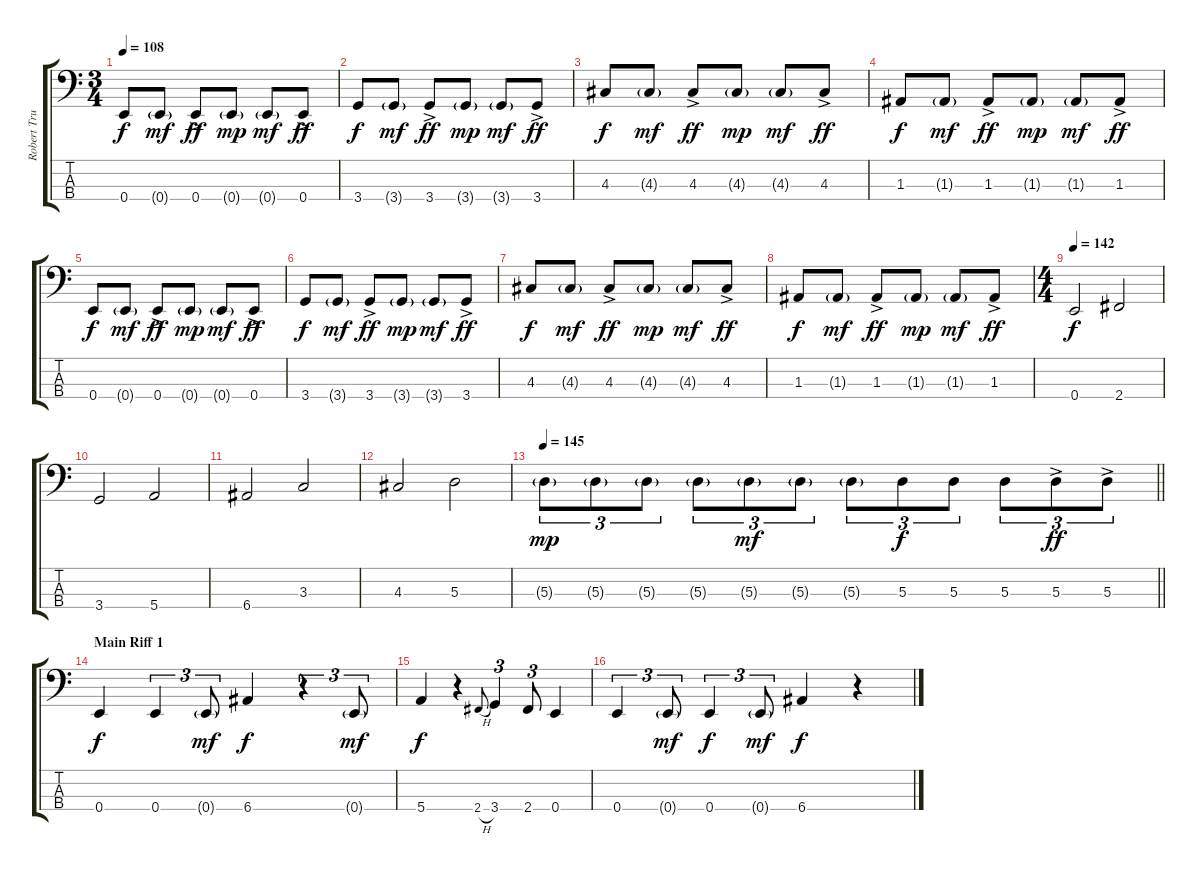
\track ("Robert Trujillo (Bass)" "Robert Tru") {instrument electricbassfinger}
\staff {score tabs}
\tuning (G2 D2 A1 E1) {hide}
\ts (3 4)
\tempo 108
\clef f4
\ks c
0.4.8{dy f volume 12} 0.4{g}.8{dy mf} 0.4{ac}.8{dy ff} 0.4{g}.8{dy mp} 0.4{g}.8{dy mf} 0.4{ac}.8{dy ff} |
3.4.8{dy f} 3.4{g}.8{dy mf} 3.4{ac}.8{dy ff} 3.4{g}.8{dy mp} 3.4{g}.8{dy mf} 3.4{ac}.8{dy ff} |
4.3.8{dy f} 4.3{g}.8{dy mf} 4.3{ac}.8{dy ff} 4.3{g}.8{dy mp} 4.3{g}.8{dy mf} 4.3{ac}.8{dy ff} |
1.3.8{dy f} 1.3{g}.8{dy mf} 1.3{ac}.8{dy ff} 1.3{g}.8{dy mp} 1.3{g}.8{dy mf} 1.3{ac}.8{dy ff} |
0.4.8{dy f} 0.4{g}.8{dy mf} 0.4{ac}.8{dy ff} 0.4{g}.8{dy mp} 0.4{g}.8{dy mf} 0.4{ac}.8{dy ff} |
3.4.8{dy f} 3.4{g}.8{dy mf} 3.4{ac}.8{dy ff} 3.4{g}.8{dy mp} 3.4{g}.8{dy mf} 3.4{ac}.8{dy ff} |
4.3.8{dy f} 4.3{g}.8{dy mf} 4.3{ac}.8{dy ff} 4.3{g}.8{dy mp} 4.3{g}.8{dy mf} 4.3{ac}.8{dy ff} |
1.3.8{dy f} 1.3{g}.8{dy mf} 1.3{ac}.8{dy ff} 1.3{g}.8{dy mp} 1.3{g}.8{dy mf} 1.3{ac}.8{dy ff} |
\ts (4 4)
\tempo 142
0.4.2{dy f} 2.4.2 |
3.4.2 5.4.2 |
6.4.2 3.3.2 |
4.3.2 5.3.2 |
\tempo 145
\barLineRight lightlight
5.3{g}.8{tu (3 2) dy mp} 5.3{g}.8{tu (3 2)} 5.3{g}.8{tu (3 2)} 5.3{g}.8{tu (3 2)} 5.3{g}.8{tu (3 2) dy mf} 5.3{g}.8{tu (3 2)} 5.3{g}.8{tu (3 2)} 5.3.8{tu (3 2) dy f} 5.3.8{tu (3 2)} 5.3.8{tu (3 2)} 5.3{ac}.8{tu (3 2) dy ff} 5.3{ac}.8{tu (3 2)} |
\section ("" "Main Riff 1")
0.4.4{dy f} 0.4.4{tu (3 2)} 0.4{g}.8{tu (3 2) dy mf} 6.4.4{dy f} r.4{tu (3 2)} 0.4{g}.8{tu (3 2) dy mf} |
5.4.4{dy f} r.4 2.4{h}.8{gr onbeat} 3.4.4{tu (3 2)} 2.4.8{tu (3 2)} 0.4.4 |
0.4.4{tu (3 2)} 0.4{g}.8{tu (3 2) dy mf} 0.4.4{tu (3 2) dy f} 0.4{g}.8{tu (3 2) dy mf} 6.4.4{dy f} r.4
